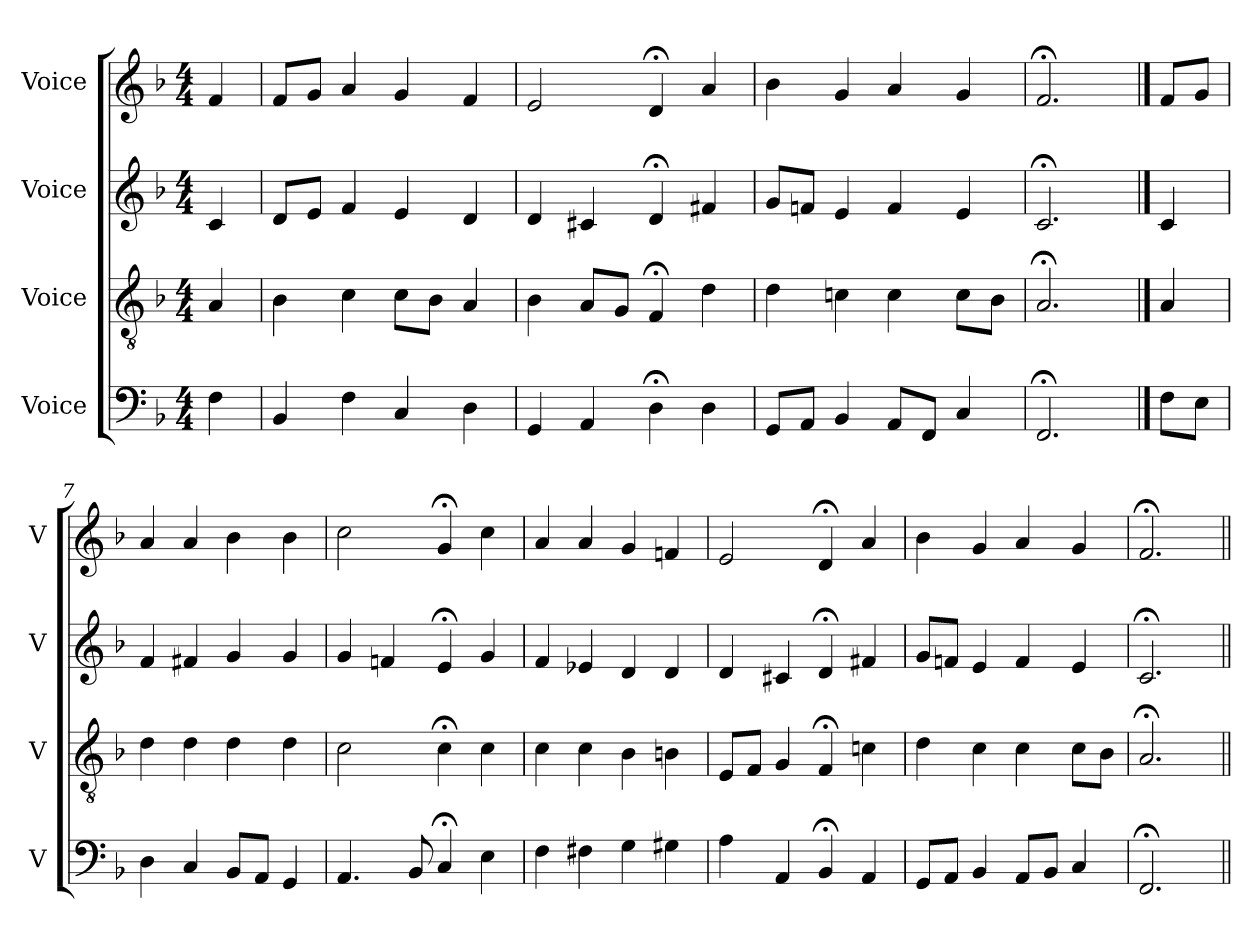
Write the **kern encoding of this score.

**kern	**kern	**kern	**kern
*part4	*part3	*part2	*part1
*staff4	*staff3	*staff2	*staff1
*I"Voice	*I"Voice	*I"Voice	*I"Voice
*I'V	*I'V	*I'V	*I'V
*clefF4	*clefGv2	*clefG2	*clefG2
*k[b-]	*k[b-]	*k[b-]	*k[b-]
*M4/4	*M4/4	*M4/4	*M4/4
*MM100	*MM100	*MM100	*MM100
=1	=1	=1	=1
4F\	4A/	4c/	4f/
=2	=2	=2	=2
4BB-/	4B-\	8d/L	8f/L
.	.	8e/J	8g/J
4F\	4c\	4f/	4a/
4C/	8c\L	4e/	4g/
.	8B-\J	.	.
4D\	4A/	4d/	4f/
=3	=3	=3	=3
4GG/	4B-\	4d/	2e/
4AA/	8A/L	4c#X/	.
.	8G/J	.	.
4D;\	4F;/	4d;/	4d;/
4D\	4d\	4f#X/	4a/
=4	=4	=4	=4
8GG/L	4d\	8g/L	4b-\
8AA/J	.	8fn/J	.
4BB-/	4cn\	4e/	4g/
8AA/L	4c\	4f/	4a/
8FF/J	.	.	.
4C/	8c\L	4e/	4g/
.	8B-\J	.	.
=5	=5	=5	=5
2.FF;/	2.A;/	2.c;/	2.f;/
==6	==6	==6	==6
8F\L	4A/	4c/	8f/L
8E\J	.	.	8g/J
=7	=7	=7	=7
4D\	4d\	4f/	4a/
4C/	4d\	4f#X/	4a/
8BB-/L	4d\	4g/	4b-\
8AA/J	.	.	.
4GG/	4d\	4g/	4b-\
=8	=8	=8	=8
4.AA/	2c\	4g/	2cc\
.	.	4fn/	.
8BB-/	.	.	.
4C;/	4c;\	4e;/	4g;/
4E\	4c\	4g/	4cc\
!!LO:LB:g=z
=9	=9	=9	=9
4F\	4c\	4f/	4a/
4F#X\	4c\	4e-X/	4a/
4G\	4B-\	4d/	4g/
4G#X\	4Bn\	4d/	4fn/
=10	=10	=10	=10
4A\	8E/L	4d/	2e/
.	8F/J	.	.
4AA/	4G/	4c#X/	.
4BB-;/	4F;/	4d;/	4d;/
4AA/	4cn\	4f#X/	4a/
=11	=11	=11	=11
8GG/L	4d\	8g/L	4b-\
8AA/J	.	8fn/J	.
4BB-/	4c\	4e/	4g/
8AA/L	4c\	4f/	4a/
8BB-/J	.	.	.
4C/	8c\L	4e/	4g/
.	8B-\J	.	.
=12	=12	=12	=12
2.FF;/	2.A;/	2.c;/	2.f;/
=||	=||	=||	=||
*-	*-	*-	*-
